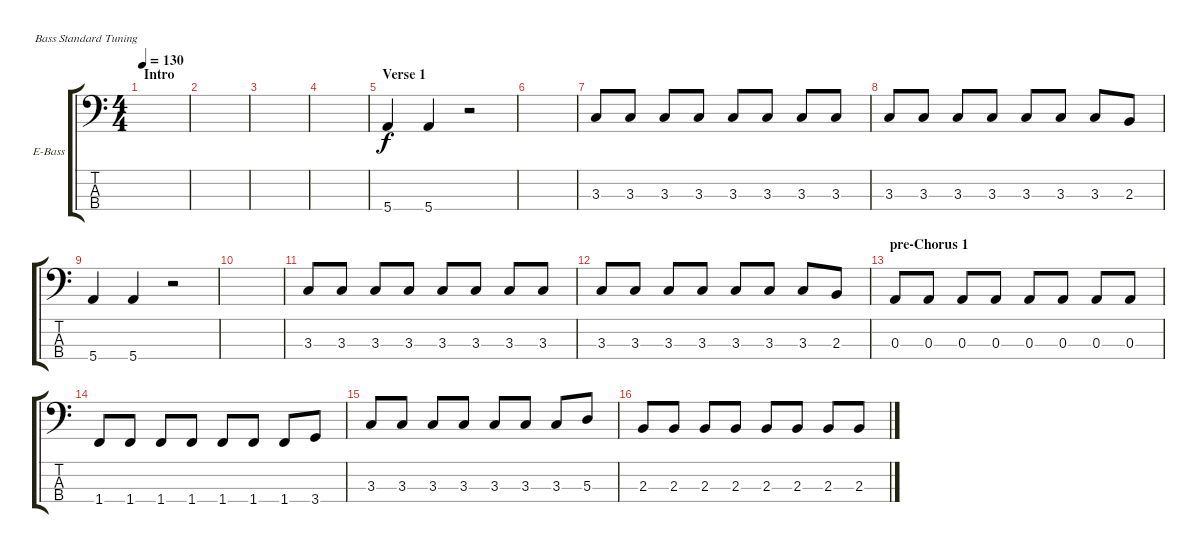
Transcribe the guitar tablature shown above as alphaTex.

\defaultSystemsLayout 4
\bracketExtendMode groupsimilarinstruments
\firstSystemTrackNameOrientation horizontal
\otherSystemsTrackNameOrientation horizontal
\track ("E-Bass" "E-Bass") {instrument electricbassfinger}
\staff {score tabs}
\tuning (G2 D2 A1 E1)
\ts (4 4)
\section ("" "Intro")
\tempo 130
\clef f4
\ks c
|
|
|
|
\section ("" "Verse 1")
5.4.4 5.4.4 r.2 |
|
3.3.8 3.3.8 3.3.8 3.3.8 3.3.8 3.3.8 3.3.8 3.3.8 |
3.3.8 3.3.8 3.3.8 3.3.8 3.3.8 3.3.8 3.3.8 2.3.8 |
5.4.4 5.4.4 r.2 |
|
3.3.8 3.3.8 3.3.8 3.3.8 3.3.8 3.3.8 3.3.8 3.3.8 |
3.3.8 3.3.8 3.3.8 3.3.8 3.3.8 3.3.8 3.3.8 2.3.8 |
\section ("" "pre-Chorus 1")
0.3.8 0.3.8 0.3.8 0.3.8 0.3.8 0.3.8 0.3.8 0.3.8 |
1.4.8 1.4.8 1.4.8 1.4.8 1.4.8 1.4.8 1.4.8 3.4.8 |
3.3.8 3.3.8 3.3.8 3.3.8 3.3.8 3.3.8 3.3.8 5.3.8 |
2.3.8 2.3.8 2.3.8 2.3.8 2.3.8 2.3.8 2.3.8 2.3.8
